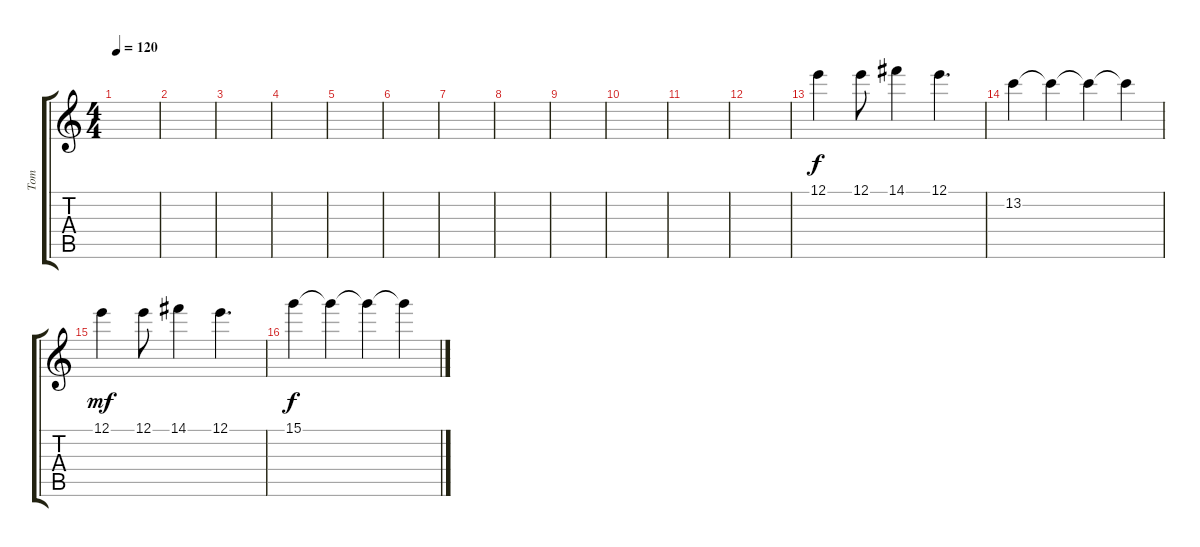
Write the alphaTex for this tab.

\track ("Tom" "Tom") {instrument distortionguitar}
\staff {score tabs}
\tuning (E4 B3 G3 D3 A2 E2) {hide}
\ts (4 4)
\tempo 120
\clef g2
\ks c
|
|
|
|
|
|
|
|
|
|
|
|
12.1.4 12.1.8 14.1.4 12.1.4{d} |
13.2.4 13.2{t}.4 13.2{t}.4 13.2{t}.4 |
12.1.4{dy mf} 12.1.8 14.1.4 12.1.4{d} |
15.1.4{dy f} 15.1{t}.4 15.1{t}.4 15.1{t}.4
